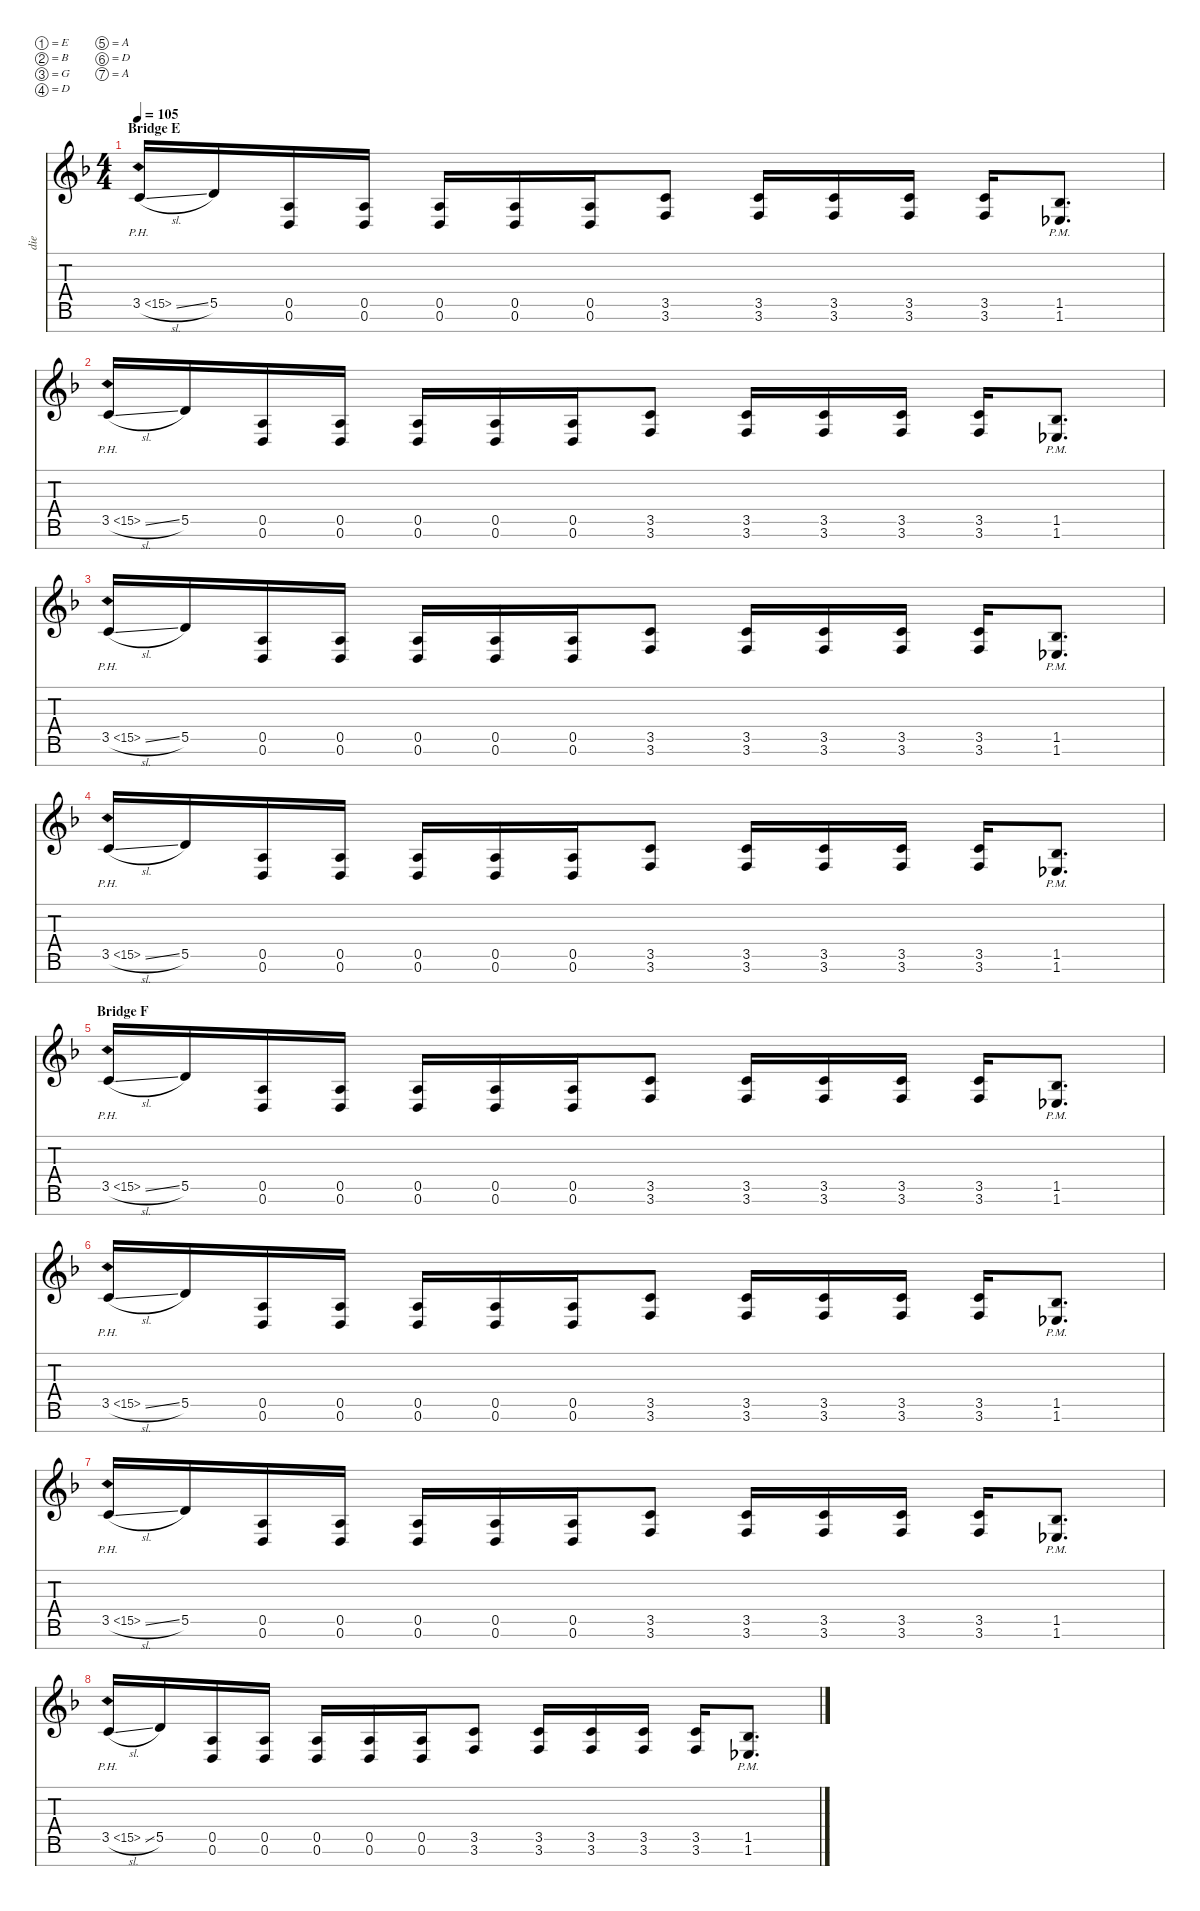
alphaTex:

\defaultSystemsLayout 4
\hideDynamics
\bracketExtendMode nobrackets
\otherSystemsTrackNameOrientation horizontal
\track ("Die" "die") {defaultSystemsLayout 4 instrument electricguitarjazz}
\staff {score tabs}
\tuning (E4 B3 G3 D3 A2 D2 A1)
\ts (4 4)
\section ("" "Bridge E")
\tempo 105
\clef g2
\scale
1.18395
\ks dminor
3.5{ph 12 sl acc forcenatural}.16{dy fff beam Up} 5.5{acc forcenatural}.16{beam Up} (0.6{acc forcenatural} 0.5{acc forcenatural}).16{beam Up} (0.6{acc forcenatural} 0.5{acc forcenatural}).16{beam Up} (0.6{acc forcenatural} 0.5{acc forcenatural}).16{beam Up} (0.6{acc forcenatural} 0.5{acc forcenatural}).16{beam Up} (0.6{acc forcenatural} 0.5{acc forcenatural}).16{beam Up} (3.6{acc forcenatural} 3.5{acc forcenatural}).8{beam Up} (3.6{acc forcenatural} 3.5{acc forcenatural}).16{beam Up} (3.6{acc forcenatural} 3.5{acc forcenatural}).16{beam Up} (3.6{acc forcenatural} 3.5{acc forcenatural}).16{beam Up} (3.6{acc forcenatural} 3.5{acc forcenatural}).16{beam Up} (1.6{pm acc b} 1.5{pm acc b}).8{d beam Up} |
\scale
0.938684 3.5{ph 12 sl acc forcenatural}.16{beam Up} 5.5{acc forcenatural}.16{beam Up} (0.6{acc forcenatural} 0.5{acc forcenatural}).16{beam Up} (0.6{acc forcenatural} 0.5{acc forcenatural}).16{beam Up} (0.6{acc forcenatural} 0.5{acc forcenatural}).16{beam Up} (0.6{acc forcenatural} 0.5{acc forcenatural}).16{beam Up} (0.6{acc forcenatural} 0.5{acc forcenatural}).16{beam Up} (3.6{acc forcenatural} 3.5{acc forcenatural}).8{beam Up} (3.6{acc forcenatural} 3.5{acc forcenatural}).16{beam Up} (3.6{acc forcenatural} 3.5{acc forcenatural}).16{beam Up} (3.6{acc forcenatural} 3.5{acc forcenatural}).16{beam Up} (3.6{acc forcenatural} 3.5{acc forcenatural}).16{beam Up} (1.6{pm acc b} 1.5{pm acc b}).8{d beam Up} |
\scale
0.938684 3.5{ph 12 sl acc forcenatural}.16{beam Up} 5.5{acc forcenatural}.16{beam Up} (0.6{acc forcenatural} 0.5{acc forcenatural}).16{beam Up} (0.6{acc forcenatural} 0.5{acc forcenatural}).16{beam Up} (0.6{acc forcenatural} 0.5{acc forcenatural}).16{beam Up} (0.6{acc forcenatural} 0.5{acc forcenatural}).16{beam Up} (0.6{acc forcenatural} 0.5{acc forcenatural}).16{beam Up} (3.6{acc forcenatural} 3.5{acc forcenatural}).8{beam Up} (3.6{acc forcenatural} 3.5{acc forcenatural}).16{beam Up} (3.6{acc forcenatural} 3.5{acc forcenatural}).16{beam Up} (3.6{acc forcenatural} 3.5{acc forcenatural}).16{beam Up} (3.6{acc forcenatural} 3.5{acc forcenatural}).16{beam Up} (1.6{pm acc b} 1.5{pm acc b}).8{d beam Up} |
\scale
0.938684 3.5{ph 12 sl acc forcenatural}.16{beam Up} 5.5{acc forcenatural}.16{beam Up} (0.6{acc forcenatural} 0.5{acc forcenatural}).16{beam Up} (0.6{acc forcenatural} 0.5{acc forcenatural}).16{beam Up} (0.6{acc forcenatural} 0.5{acc forcenatural}).16{beam Up} (0.6{acc forcenatural} 0.5{acc forcenatural}).16{beam Up} (0.6{acc forcenatural} 0.5{acc forcenatural}).16{beam Up} (3.6{acc forcenatural} 3.5{acc forcenatural}).8{beam Up} (3.6{acc forcenatural} 3.5{acc forcenatural}).16{beam Up} (3.6{acc forcenatural} 3.5{acc forcenatural}).16{beam Up} (3.6{acc forcenatural} 3.5{acc forcenatural}).16{beam Up} (3.6{acc forcenatural} 3.5{acc forcenatural}).16{beam Up} (1.6{pm acc b} 1.5{pm acc b}).8{d beam Up} |
\section ("" "Bridge F")
\scale
1.18395 3.5{ph 12 sl acc forcenatural}.16{beam Up} 5.5{acc forcenatural}.16{beam Up} (0.6{acc forcenatural} 0.5{acc forcenatural}).16{beam Up} (0.6{acc forcenatural} 0.5{acc forcenatural}).16{beam Up} (0.6{acc forcenatural} 0.5{acc forcenatural}).16{beam Up} (0.6{acc forcenatural} 0.5{acc forcenatural}).16{beam Up} (0.6{acc forcenatural} 0.5{acc forcenatural}).16{beam Up} (3.6{acc forcenatural} 3.5{acc forcenatural}).8{beam Up} (3.6{acc forcenatural} 3.5{acc forcenatural}).16{beam Up} (3.6{acc forcenatural} 3.5{acc forcenatural}).16{beam Up} (3.6{acc forcenatural} 3.5{acc forcenatural}).16{beam Up} (3.6{acc forcenatural} 3.5{acc forcenatural}).16{beam Up} (1.6{pm acc b} 1.5{pm acc b}).8{d beam Up} |
\scale
0.938684 3.5{ph 12 sl acc forcenatural}.16{beam Up} 5.5{acc forcenatural}.16{beam Up} (0.6{acc forcenatural} 0.5{acc forcenatural}).16{beam Up} (0.6{acc forcenatural} 0.5{acc forcenatural}).16{beam Up} (0.6{acc forcenatural} 0.5{acc forcenatural}).16{beam Up} (0.6{acc forcenatural} 0.5{acc forcenatural}).16{beam Up} (0.6{acc forcenatural} 0.5{acc forcenatural}).16{beam Up} (3.6{acc forcenatural} 3.5{acc forcenatural}).8{beam Up} (3.6{acc forcenatural} 3.5{acc forcenatural}).16{beam Up} (3.6{acc forcenatural} 3.5{acc forcenatural}).16{beam Up} (3.6{acc forcenatural} 3.5{acc forcenatural}).16{beam Up} (3.6{acc forcenatural} 3.5{acc forcenatural}).16{beam Up} (1.6{pm acc b} 1.5{pm acc b}).8{d beam Up} |
\scale
0.938684 3.5{ph 12 sl acc forcenatural}.16{beam Up} 5.5{acc forcenatural}.16{beam Up} (0.6{acc forcenatural} 0.5{acc forcenatural}).16{beam Up} (0.6{acc forcenatural} 0.5{acc forcenatural}).16{beam Up} (0.6{acc forcenatural} 0.5{acc forcenatural}).16{beam Up} (0.6{acc forcenatural} 0.5{acc forcenatural}).16{beam Up} (0.6{acc forcenatural} 0.5{acc forcenatural}).16{beam Up} (3.6{acc forcenatural} 3.5{acc forcenatural}).8{beam Up} (3.6{acc forcenatural} 3.5{acc forcenatural}).16{beam Up} (3.6{acc forcenatural} 3.5{acc forcenatural}).16{beam Up} (3.6{acc forcenatural} 3.5{acc forcenatural}).16{beam Up} (3.6{acc forcenatural} 3.5{acc forcenatural}).16{beam Up} (1.6{pm acc b} 1.5{pm acc b}).8{d beam Up} |
\scale
0.938684 3.5{ph 12 sl acc forcenatural}.16{beam Up} 5.5{acc forcenatural}.16{beam Up} (0.6{acc forcenatural} 0.5{acc forcenatural}).16{beam Up} (0.6{acc forcenatural} 0.5{acc forcenatural}).16{beam Up} (0.6{acc forcenatural} 0.5{acc forcenatural}).16{beam Up} (0.6{acc forcenatural} 0.5{acc forcenatural}).16{beam Up} (0.6{acc forcenatural} 0.5{acc forcenatural}).16{beam Up} (3.6{acc forcenatural} 3.5{acc forcenatural}).8{beam Up} (3.6{acc forcenatural} 3.5{acc forcenatural}).16{beam Up} (3.6{acc forcenatural} 3.5{acc forcenatural}).16{beam Up} (3.6{acc forcenatural} 3.5{acc forcenatural}).16{beam Up} (3.6{acc forcenatural} 3.5{acc forcenatural}).16{beam Up} (1.6{pm acc b} 1.5{pm acc b}).8{d beam Up}
